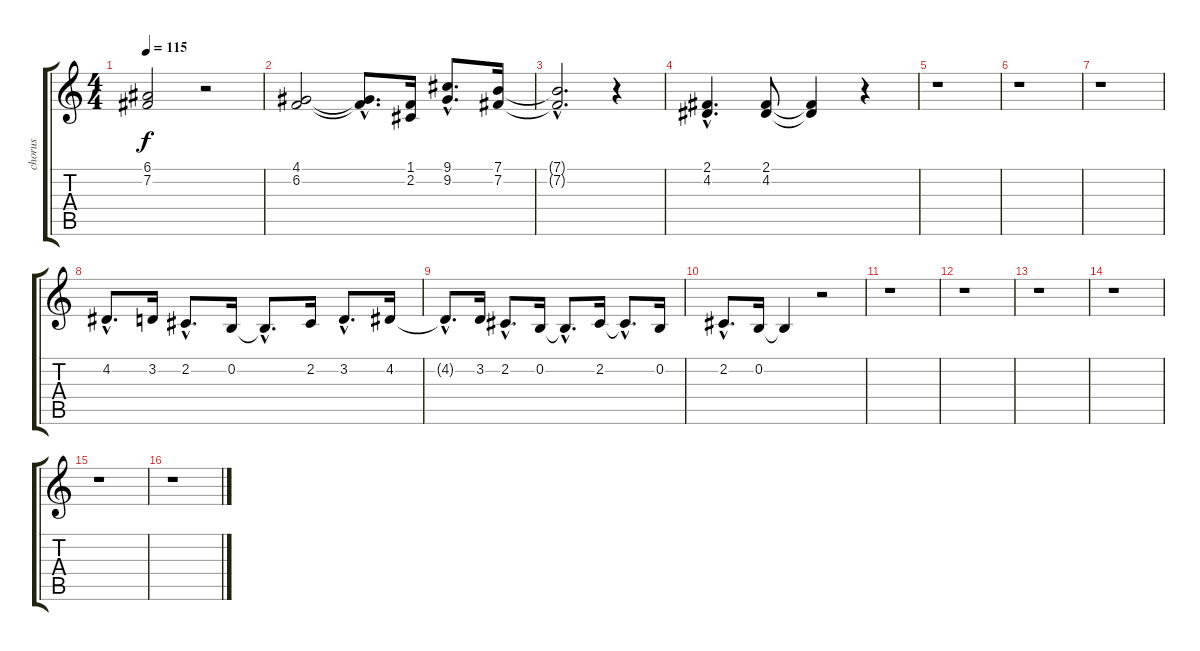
\track ("chorus" "chorus") {instrument oboe}
\staff {score tabs}
\tuning (E4 B3 G3 D3 A2 E2) {hide}
\ts (4 4)
\tempo 115
\clef g2
\ks c
(6.1{t} 7.2{t}).2{dy f} r.2 |
(4.1 6.2).2 (4.1{hac t} 6.2{hac t}).8{d} (1.1 2.2).16 (9.1{hac} 9.2{hac}).8{d} (7.1 7.2).16 |
(7.1{hac t} 7.2{hac t}).2{d} r.4 |
(2.1{hac} 4.2{hac}).4{d} (2.1 4.2).8 (2.1{t} 4.2{t}).4 r.4 |
r.1 |
r.1 |
r.1 |
4.2{hac}.8{d} 3.2.16 2.2{hac}.8{d} 0.2.16 0.2{hac t}.8{d} 2.2.16 3.2{hac}.8{d} 4.2.16 |
4.2{hac t}.8{d} 3.2.16 2.2{hac}.8{d} 0.2.16 0.2{hac t}.8{d} 2.2.16 2.2{hac t}.8{d} 0.2.16 |
2.2{hac}.8{d} 0.2.16 0.2{t}.4 r.2 |
r.1 |
r.1 |
r.1 |
r.1 |
r.1 |
r.1
